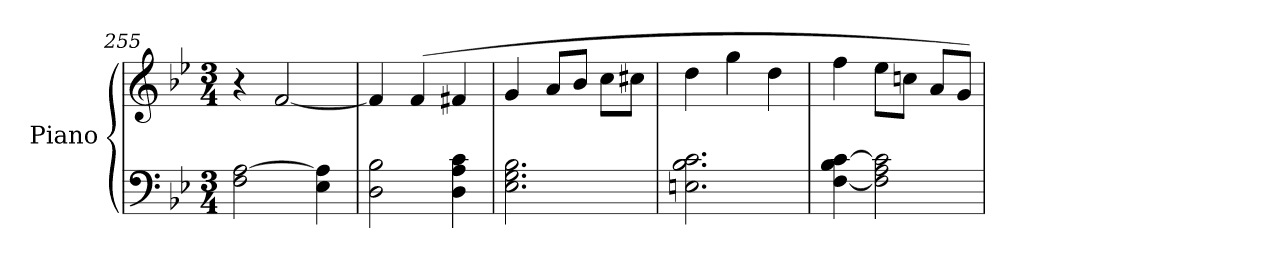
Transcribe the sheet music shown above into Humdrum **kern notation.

**kern	**kern
*part1	*part1
*staff2	*staff1
*I"Piano	*
*I'Pno.	*
*clefF4	*clefG2
*k[b-e-]	*k[b-e-]
*M3/4	*M3/4
=255	=255
2F\ [2A\	4r
.	[2f/
4E-\ 4A\]	.
=256	=256
2D\ 2B-\	4f/]
.	(>4f/
4D\ 4A\ 4c\	4f#X/
=257	=257
2.E-\ 2.G\ 2.B-\	4g/
.	8a/L
.	8b-/J
.	8cc\L
.	8cc#X\J
=258	=258
2.En\ 2.B-\ 2.c\	4dd\
.	4gg\
.	4dd\
=259	=259
[4F\ 4B-\ [4c\	4ff\
2F\] 2A\ 2c\]	8ee-\L
.	8ccn\J
.	8a/L
.	8g/J)
=	=
*-	*-
